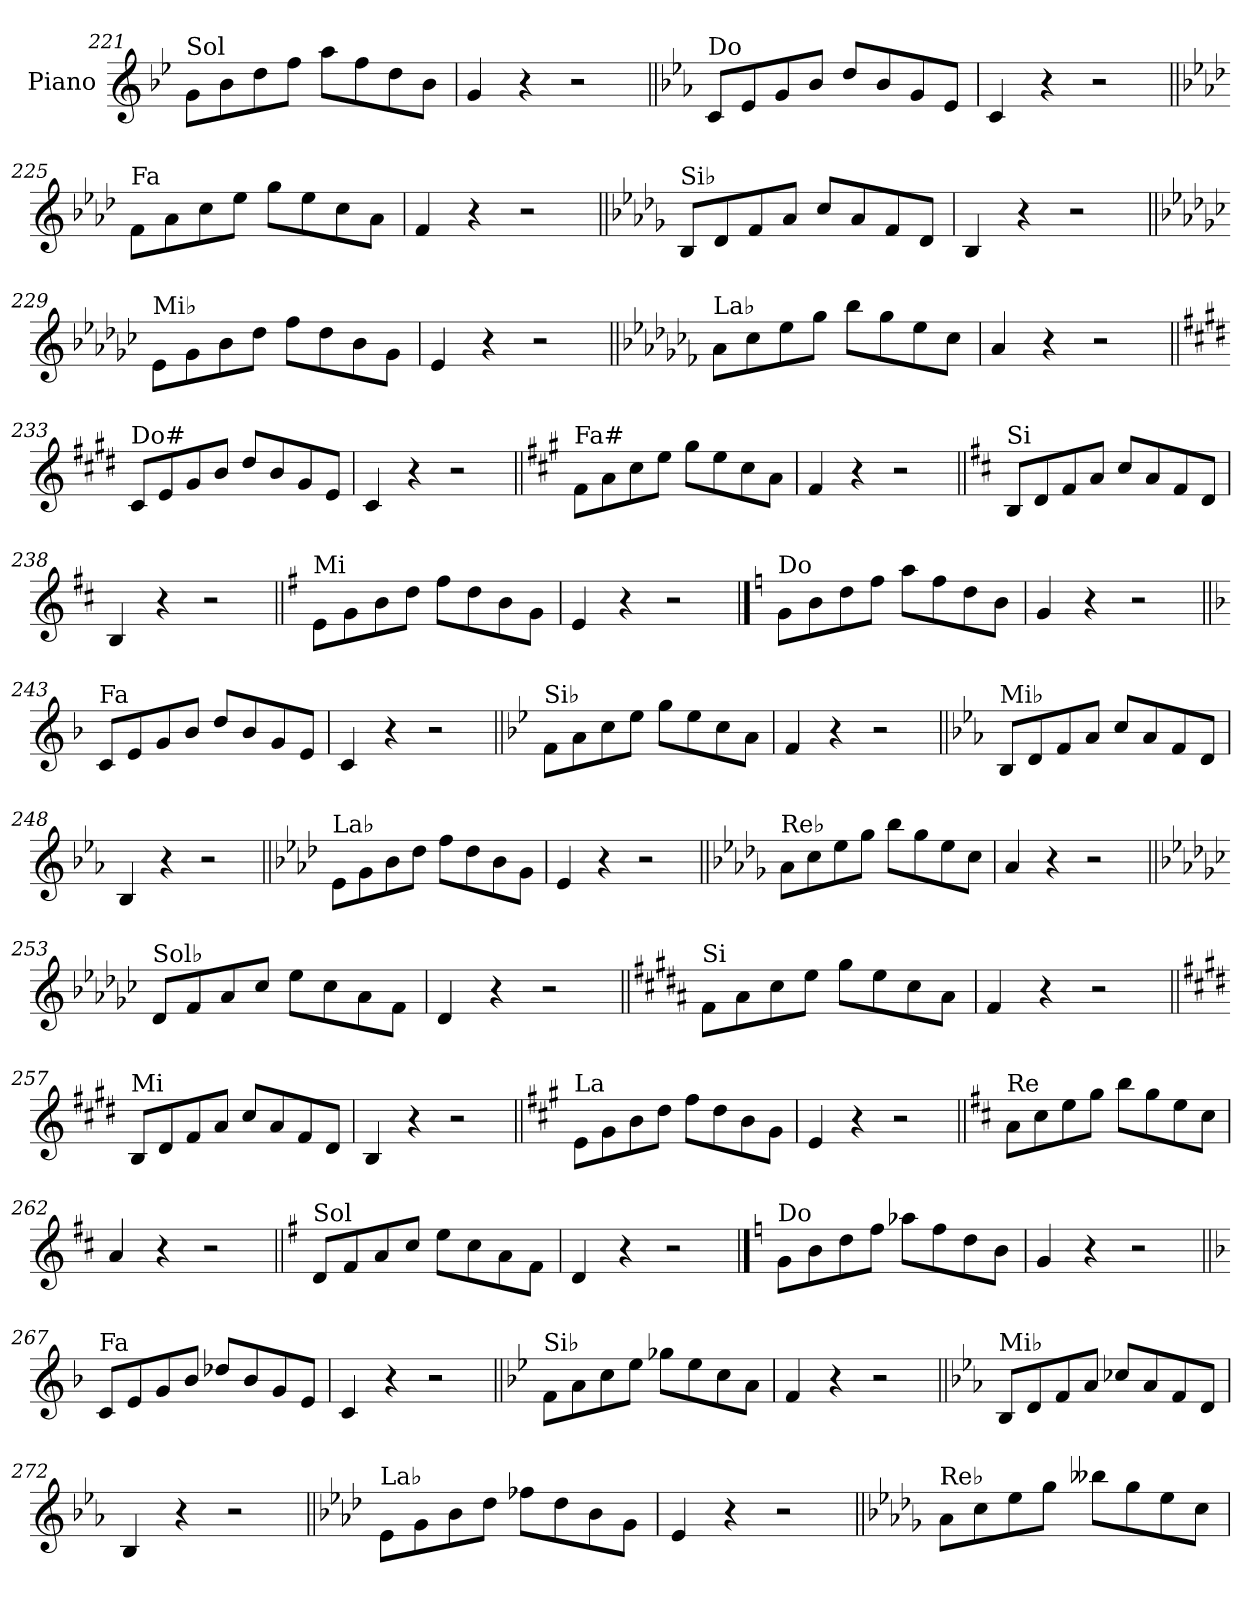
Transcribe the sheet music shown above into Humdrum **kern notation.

**kern
*part1
*staff1
*I"Piano
*I'Pno.
*clefG2
*k[b-e-]
=221
!LO:TX:a:t=Sol
8g\L
8b-\
8dd\
8ff\J
8aa\L
8ff\
8dd\
8b-\J
=222
4g/
4r
2r
!!LO:LB:g=z
=223||
*k[b-e-a-]
!LO:TX:a:t=Do
8c/L
8e-/
8g/
8b-/J
8dd/L
8b-/
8g/
8e-/J
=224
4c/
4r
2r
=225||
*k[b-e-a-d-]
!LO:TX:a:t=Fa
8f\L
8a-\
8cc\
8ee-\J
8gg\L
8ee-\
8cc\
8a-\J
=226
4f/
4r
2r
=227||
*k[b-e-a-d-g-]
!LO:TX:a:t=Si♭
8B-/L
8d-/
8f/
8a-/J
8cc/L
8a-/
8f/
8d-/J
=228
4B-/
4r
2r
!!LO:LB:g=z
=229||
*k[b-e-a-d-g-c-]
!LO:TX:a:t=Mi♭
8e-\L
8g-\
8b-\
8dd-\J
8ff\L
8dd-\
8b-\
8g-\J
=230
4e-/
4r
2r
=231||
*k[b-e-a-d-g-c-f-]
!LO:TX:a:t=La♭
8a-\L
8cc-\
8ee-\
8gg-\J
8bb-\L
8gg-\
8ee-\
8cc-\J
=232
4a-/
4r
2r
=233||
*k[f#c#g#d#]
!LO:TX:a:t=Do#
8c#/L
8e/
8g#/
8b/J
8dd#/L
8b/
8g#/
8e/J
=234
4c#/
4r
2r
!!LO:LB:g=z
=235||
*k[f#c#g#]
!LO:TX:a:t=Fa#
8f#\L
8a\
8cc#\
8ee\J
8gg#\L
8ee\
8cc#\
8a\J
=236
4f#/
4r
2r
=237||
*k[f#c#]
!LO:TX:a:t=Si
8B/L
8d/
8f#/
8a/J
8cc#/L
8a/
8f#/
8d/J
=238
4B/
4r
2r
=239||
*k[f#]
!LO:TX:a:t=Mi
8e\L
8g\
8b\
8dd\J
8ff#\L
8dd\
8b\
8g\J
=240
4e/
4r
2r
!!LO:PB:g=z
==241
*k[]
!LO:TX:a:t=Do
8g\L
8b\
8dd\
8ff\J
8aa\L
8ff\
8dd\
8b\J
=242
4g/
4r
2r
=243||
*k[b-]
!LO:TX:a:t=Fa
8c/L
8e/
8g/
8b-/J
8dd/L
8b-/
8g/
8e/J
=244
4c/
4r
2r
=245||
*k[b-e-]
!LO:TX:a:t=Si♭
8f\L
8a\
8cc\
8ee-\J
8gg\L
8ee-\
8cc\
8a\J
=246
4f/
4r
2r
!!LO:LB:g=z
=247||
*k[b-e-a-]
!LO:TX:a:t=Mi♭
8B-/L
8d/
8f/
8a-/J
8cc/L
8a-/
8f/
8d/J
=248
4B-/
4r
2r
=249||
*k[b-e-a-d-]
!LO:TX:a:t=La♭
8e-\L
8g\
8b-\
8dd-\J
8ff\L
8dd-\
8b-\
8g\J
=250
4e-/
4r
2r
=251||
*k[b-e-a-d-g-]
!LO:TX:a:t=Re♭
8a-\L
8cc\
8ee-\
8gg-\J
8bb-\L
8gg-\
8ee-\
8cc\J
=252
4a-/
4r
2r
!!LO:LB:g=z
=253||
*k[b-e-a-d-g-c-]
!LO:TX:a:t=Sol♭
8d-/L
8f/
8a-/
8cc-/J
8ee-\L
8cc-\
8a-\
8f\J
=254
4d-/
4r
2r
=255||
*k[f#c#g#d#a#]
!LO:TX:a:t=Si
8f#\L
8a#\
8cc#\
8ee\J
8gg#\L
8ee\
8cc#\
8a#\J
=256
4f#/
4r
2r
=257||
*k[f#c#g#d#]
!LO:TX:a:t=Mi
8B/L
8d#/
8f#/
8a/J
8cc#/L
8a/
8f#/
8d#/J
=258
4B/
4r
2r
!!LO:LB:g=z
=259||
*k[f#c#g#]
!LO:TX:a:t=La
8e\L
8g#\
8b\
8dd\J
8ff#\L
8dd\
8b\
8g#\J
=260
4e/
4r
2r
=261||
*k[f#c#]
!LO:TX:a:t=Re
8a\L
8cc#\
8ee\
8gg\J
8bb\L
8gg\
8ee\
8cc#\J
=262
4a/
4r
2r
=263||
*k[f#]
!LO:TX:a:t=Sol
8d/L
8f#/
8a/
8cc/J
8ee\L
8cc\
8a\
8f#\J
=264
4d/
4r
2r
!!LO:LB:g=z
==265
*k[]
!LO:TX:a:t=Do
8g\L
8b\
8dd\
8ff\J
8aa-X\L
8ff\
8dd\
8b\J
=266
4g/
4r
2r
=267||
*k[b-]
!LO:TX:a:t=Fa
8c/L
8e/
8g/
8b-/J
8dd-X/L
8b-/
8g/
8e/J
=268
4c/
4r
2r
=269||
*k[b-e-]
!LO:TX:a:t=Si♭
8f\L
8a\
8cc\
8ee-\J
8gg-X\L
8ee-\
8cc\
8a\J
=270
4f/
4r
2r
!!LO:LB:g=z
=271||
*k[b-e-a-]
!LO:TX:a:t=Mi♭
8B-/L
8d/
8f/
8a-/J
8cc-X/L
8a-/
8f/
8d/J
=272
4B-/
4r
2r
=273||
*k[b-e-a-d-]
!LO:TX:a:t=La♭
8e-\L
8g\
8b-\
8dd-\J
8ff-X\L
8dd-\
8b-\
8g\J
=274
4e-/
4r
2r
=275||
*k[b-e-a-d-g-]
!LO:TX:a:t=Re♭
8a-\L
8cc\
8ee-\
8gg-\J
8bb--X\L
8gg-\
8ee-\
8cc\J
=
*-
